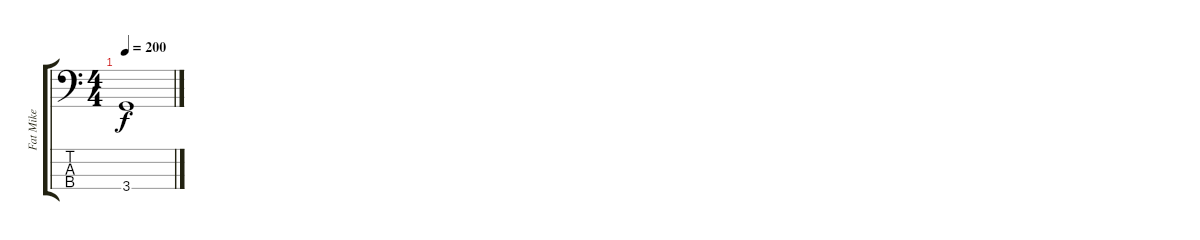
\track ("Fat Mike" "Fat Mike") {instrument electricbasspick}
\staff {score tabs}
\tuning (G2 D2 A1 E1) {hide}
\ts (4 4)
\tempo 200
\clef f4
\ks c
3.4{t}.1{dy f}
